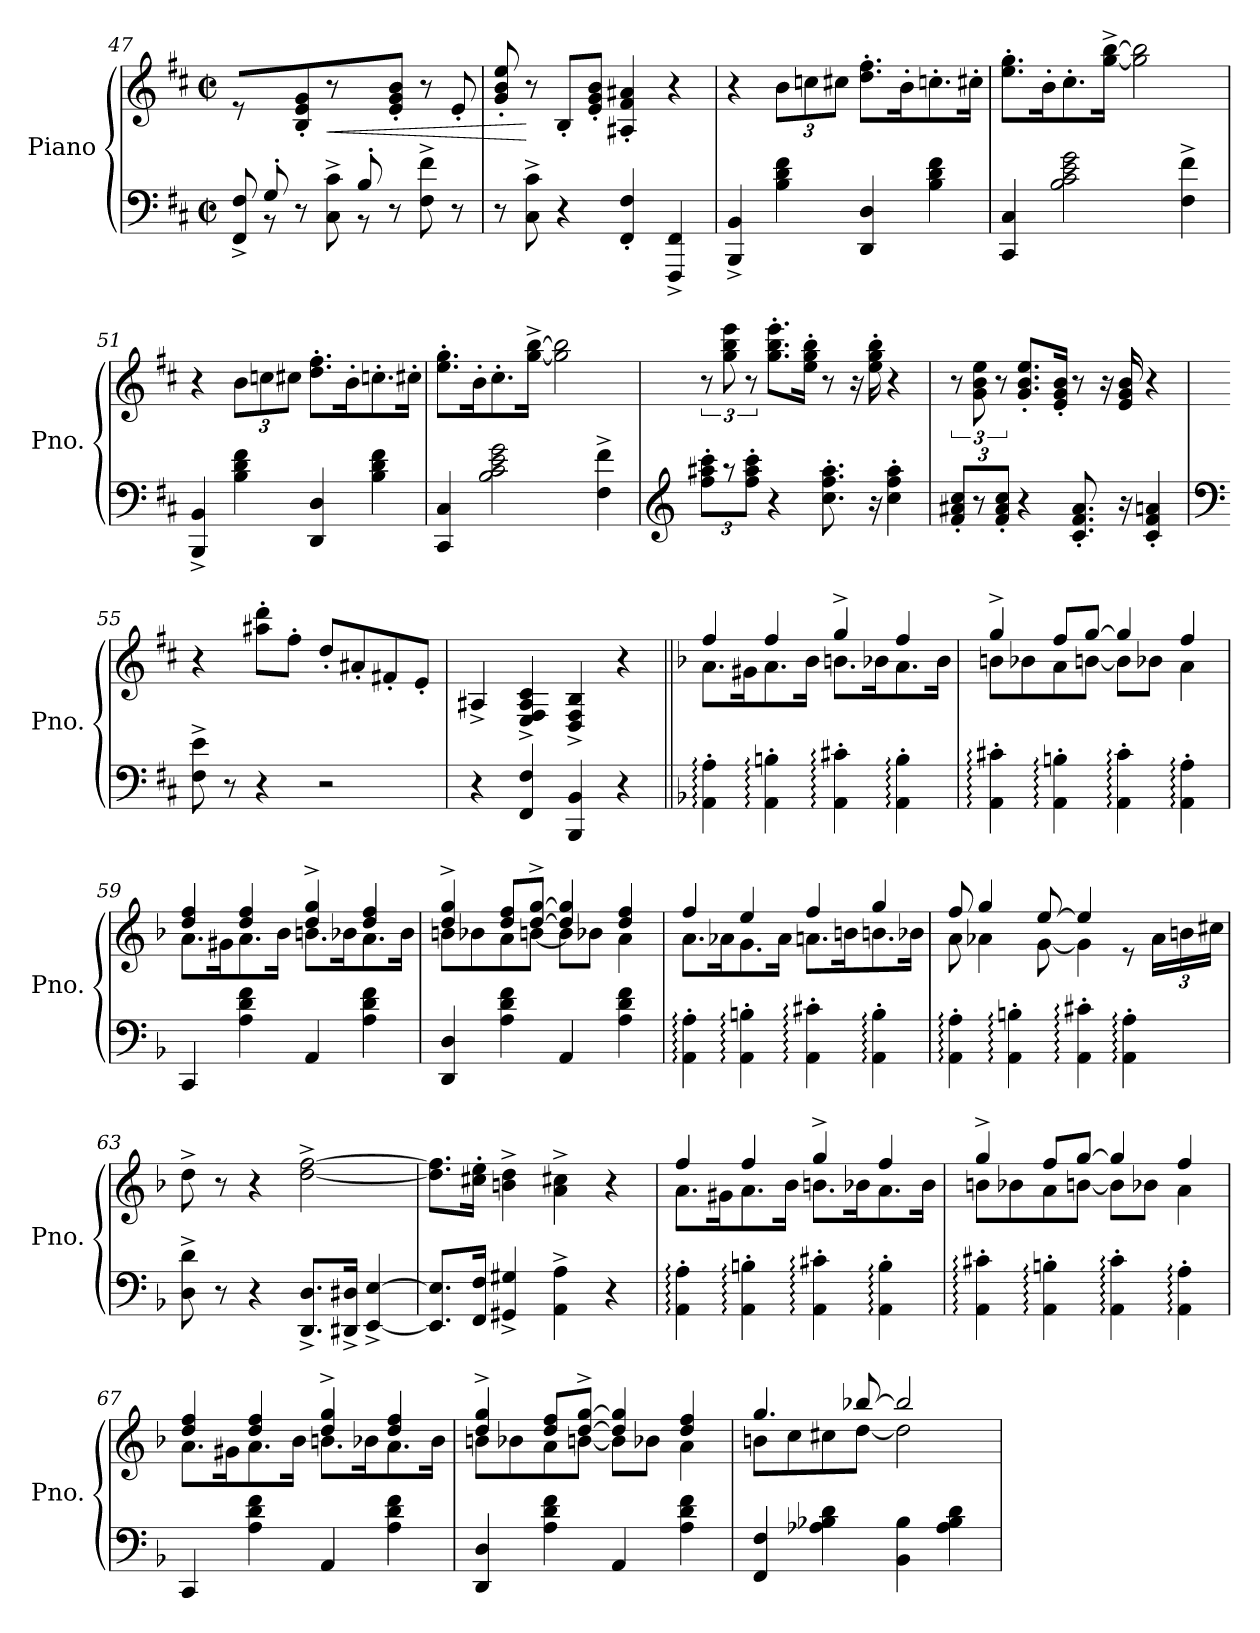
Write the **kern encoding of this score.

**kern	**kern	**dynam
*part1	*part1	*part1
*staff2	*staff1	*staff1/2
*I"Piano	*	*
*I'Pno.	*	*
*clefF4	*clefG2	*
*k[f#c#]	*k[f#c#]	*
*M2/2	*M2/2	*
*met(c|)	*met(c|)	*
=47	=47	=47
*^	*	*
8ryy	8FF#/^ 8F#/^	8r	.
8G'/L	8rBB	8ryy	.
4ryy	8r	8B/' 8e/' 8g/'J	.
!	!	!	!LO:HP:b
.	8C#\^ 8c#\^	8r	<
8B'/L	8r	8ryy	.
4.ryy	8r	8e/' 8g/' 8b/'J	.
.	8F#\^ 8f#\^	8r	.
.	8r	8e'/	.
*v	*v	*	*
=48	=48	=48
8r	8g/' 8b/' 8ee/'	.
8C#\^ 8c#\^	8r	[
4r	8B'/L	.
.	8e/' 8g/' 8b/'J	.
4FF#/' 4F#/'	4A#X/' 4f#/' 4a#X/'	.
4FFF#/^ 4FF#/^	4r	.
!!LO:LB:g=z
=49	=49	=49
4BBB/^ 4BB/^	4r	.
*	*Xbrackettup	*
4B\ 4d\ 4f#\	12b\L	.
.	12ccn\	.
.	12cc#X\J	.
4DD/ 4D/	8.dd\' 8.ff#\'L	.
.	16b'\K	.
4B\ 4d\ 4f#\	8.ccn'\	.
.	16cc#X'\Jk	.
=50	=50	=50
4CC#/ 4C#/	8.ee\' 8.gg\'L	.
.	16b'\K	.
2B\ 2c#\ 2e\ 2g\	8.cc#'\	.
.	[16gg\^ [16bb\^Jk	.
.	2gg\] 2bb\]	.
4F#\^ 4f#\^	.	.
=51	=51	=51
4BBB/^ 4BB/^	4r	.
4B\ 4d\ 4f#\	12b\L	.
.	12ccn\	.
.	12cc#X\J	.
4DD/ 4D/	8.dd\' 8.ff#\'L	.
.	16b'\K	.
4B\ 4d\ 4f#\	8.ccn'\	.
.	16cc#X'\Jk	.
=52	=52	=52
4CC#/ 4C#/	8.ee\' 8.gg\'L	.
.	16b'\K	.
2B\ 2c#\ 2e\ 2g\	8.cc#'\	.
.	[16gg\^ [16bb\^Jk	.
.	2gg\] 2bb\]	.
4F#\^ 4f#\^	.	.
!!LO:LB:g=z
=53	=53	=53
*clefG2	*	*
*	*brackettup	*
12ff#\' 12aa#X\' 12ccc#\'L	12r	.
12r	12gg\ 12bb\ 12eee\	.
12ff#\' 12aa#\' 12ccc#\'J	12r	.
4r	8.gg\' 8.bb\' 8.eee\'L	.
.	16ee\' 16gg\' 16bb\'Jk	.
8.cc#\' 8.ff#\' 8.aa#\'	8r	.
.	16r	.
16r	16ee\' 16gg\' 16bb\'	.
4cc#\' 4ff#\' 4aa#\'	4r	.
=54	=54	=54
12f#/' 12a#X/' 12cc#/'L	12r	.
12r	12g\ 12b\ 12ee\	.
12f#/' 12a#/' 12cc#/'J	12r	.
4r	8.g/' 8.b/' 8.ee/'L	.
.	16e/' 16g/' 16b/'Jk	.
8.c#/' 8.f#/' 8.a#/'	8r	.
.	16r	.
16r	16e/ 16g/ 16b/	.
4c#/' 4f#/' 4an/'	4r	.
=55	=55	=55
*clefF4	*	*
8F#\^ 8e\^	4r	.
8r	.	.
4r	8aa#X\' 8ddd\'L	.
.	8ff#'\J	.
2r	8dd'/L	.
.	8a#X'/	.
.	8f#X'/	.
.	8e'/J	.
=56	=56	=56
4r	4A#X^/	.
4FF#/ 4F#/	4E/^ 4F#/^ 4A#/^ 4c#/^	.
4BBB/ 4BB/	4D/^ 4F#/^ 4B/^	.
4r	4r	.
!!LO:LB:g=z
=57||	=57||	=57||
*k[b-]	*k[b-]	*
*	*^	*
4AA\:' 4A\:'	4ff/	8.a\L	.
.	.	16g#X\K	.
4AA\:' 4Bn\:'	4ff/	8.a\	.
.	.	16b-\Jk	.
4AA\:' 4c#X\:'	4gg^/	8.bn\L	.
.	.	16b-X\K	.
4AA\:' 4B\:'	4ff/	8.a\	.
.	.	16b-\Jk	.
=58	=58	=58	=58
4AA\:' 4c#X\:'	4gg^/	8bn\L	.
.	.	8b-X\	.
4AA\:' 4Bn\:'	8ff/L	8a\	.
.	[8gg/J	[8bn\J	.
4AA\:' 4c#\:'	4gg/]	8b\L]	.
.	.	8b-X\J	.
4AA\:' 4A\:'	4ff/	4a\	.
=59	=59	=59	=59
4CC/	4dd/ 4ff/	8.a\L	.
.	.	16g#X\K	.
4A\ 4d\ 4f\	4dd/ 4ff/	8.a\	.
.	.	16b-\Jk	.
4AA/	4dd/^ 4gg/^	8.bn\L	.
.	.	16b-X\K	.
4A\ 4d\ 4f\	4dd/ 4ff/	8.a\	.
.	.	16b-\Jk	.
=60	=60	=60	=60
4DD/ 4D/	4dd/^ 4gg/^	8bn\L	.
.	.	8b-X\	.
4A\ 4d\ 4f\	8dd/ 8ff/L	8a\	.
.	[8dd/^ [8gg/^J	[8bn\J	.
4AA/	4dd/] 4gg/]	8b\L]	.
.	.	8b-X\J	.
4A\ 4d\ 4f\	4dd/ 4ff/	4a\	.
!!LO:PB:g=z	!!
=61	=61	=61	=61
4AA\:' 4A\:'	4ff/	8.a\L	.
.	.	16a-X\K	.
4AA\:' 4Bn\:'	4ee/	8.g\	.
.	.	16a-\Jk	.
4AA\:' 4c#X\:'	4ff/	8.an\L	.
.	.	16bn\K	.
4AA\:' 4B\:'	4gg/	8.bn\	.
.	.	16b-X\Jk	.
=62	=62	=62	=62
4AA\:' 4A\:'	8ff/	8a\	.
.	4gg/	4a-X\	.
4AA\:' 4Bn\:'	.	.	.
.	[8ee/	[8g\	.
4AA\:' 4c#X\:'	4ee/]	4g\]	.
4AA\:' 4A\:'	8re	4ryy	.
*	*Xbrackettup	*	*
.	24a-\LL	.	.
.	24bn\	.	.
.	24cc#X\JJ	.	.
*	*v	*v	*
=63	=63	=63
8D\^ 8d\^	8dd^\	.
8r	8r	.
4r	4r	.
8.DD/^ 8.D/^L	[2dd\^ [2ff\^	.
16DD#X/^ 16D#X/^Jk	.	.
[4EE/^ [4E/^	.	.
=64	=64	=64
8.EE/] 8.E/]L	8.dd\] 8.ff\]L	.
16FF/ 16F/Jk	16cc#X\' 16ee\'Jk	.
4GG#X/^ 4G#X/^	4bn\^ 4dd\^	.
4AA\^ 4A\^	4a\^ 4cc#X\^	.
4r	4r	.
!!LO:LB:g=z
=65	=65	=65
*	*^	*
4AA\:' 4A\:'	4ff/	8.a\L	.
.	.	16g#X\K	.
4AA\:' 4Bn\:'	4ff/	8.a\	.
.	.	16b-\Jk	.
4AA\:' 4c#X\:'	4gg^/	8.bn\L	.
.	.	16b-X\K	.
4AA\:' 4B\:'	4ff/	8.a\	.
.	.	16b-\Jk	.
=66	=66	=66	=66
4AA\:' 4c#X\:'	4gg^/	8bn\L	.
.	.	8b-X\	.
4AA\:' 4Bn\:'	8ff/L	8a\	.
.	[8gg/J	[8bn\J	.
4AA\:' 4c#\:'	4gg/]	8b\L]	.
.	.	8b-X\J	.
4AA\:' 4A\:'	4ff/	4a\	.
=67	=67	=67	=67
4CC/	4dd/ 4ff/	8.a\L	.
.	.	16g#X\K	.
4A\ 4d\ 4f\	4dd/ 4ff/	8.a\	.
.	.	16b-\Jk	.
4AA/	4dd/^ 4gg/^	8.bn\L	.
.	.	16b-X\K	.
4A\ 4d\ 4f\	4dd/ 4ff/	8.a\	.
.	.	16b-\Jk	.
=68	=68	=68	=68
4DD/ 4D/	4dd/^ 4gg/^	8bn\L	.
.	.	8b-X\	.
4A\ 4d\ 4f\	8dd/ 8ff/L	8a\	.
.	[8dd/^ [8gg/^J	[8bn\J	.
4AA/	4dd/] 4gg/]	8b\L]	.
.	.	8b-X\J	.
4A\ 4d\ 4f\	4dd/ 4ff/	4a\	.
!!LO:LB:g=z	!!
=69	=69	=69	=69
4FF/ 4F/	4.gg/	8bn\L	.
.	.	8cc\	.
4A-X\ 4B-X\ 4d\	.	8cc#X\	.
.	[8bb-X/	[8dd\J	.
4BB-\ 4B-\	2bb-/]	2dd\]	.
4A-\ 4B-\ 4d\	.	.	.
*	*v	*v	*
=	=	=
*-	*-	*-
